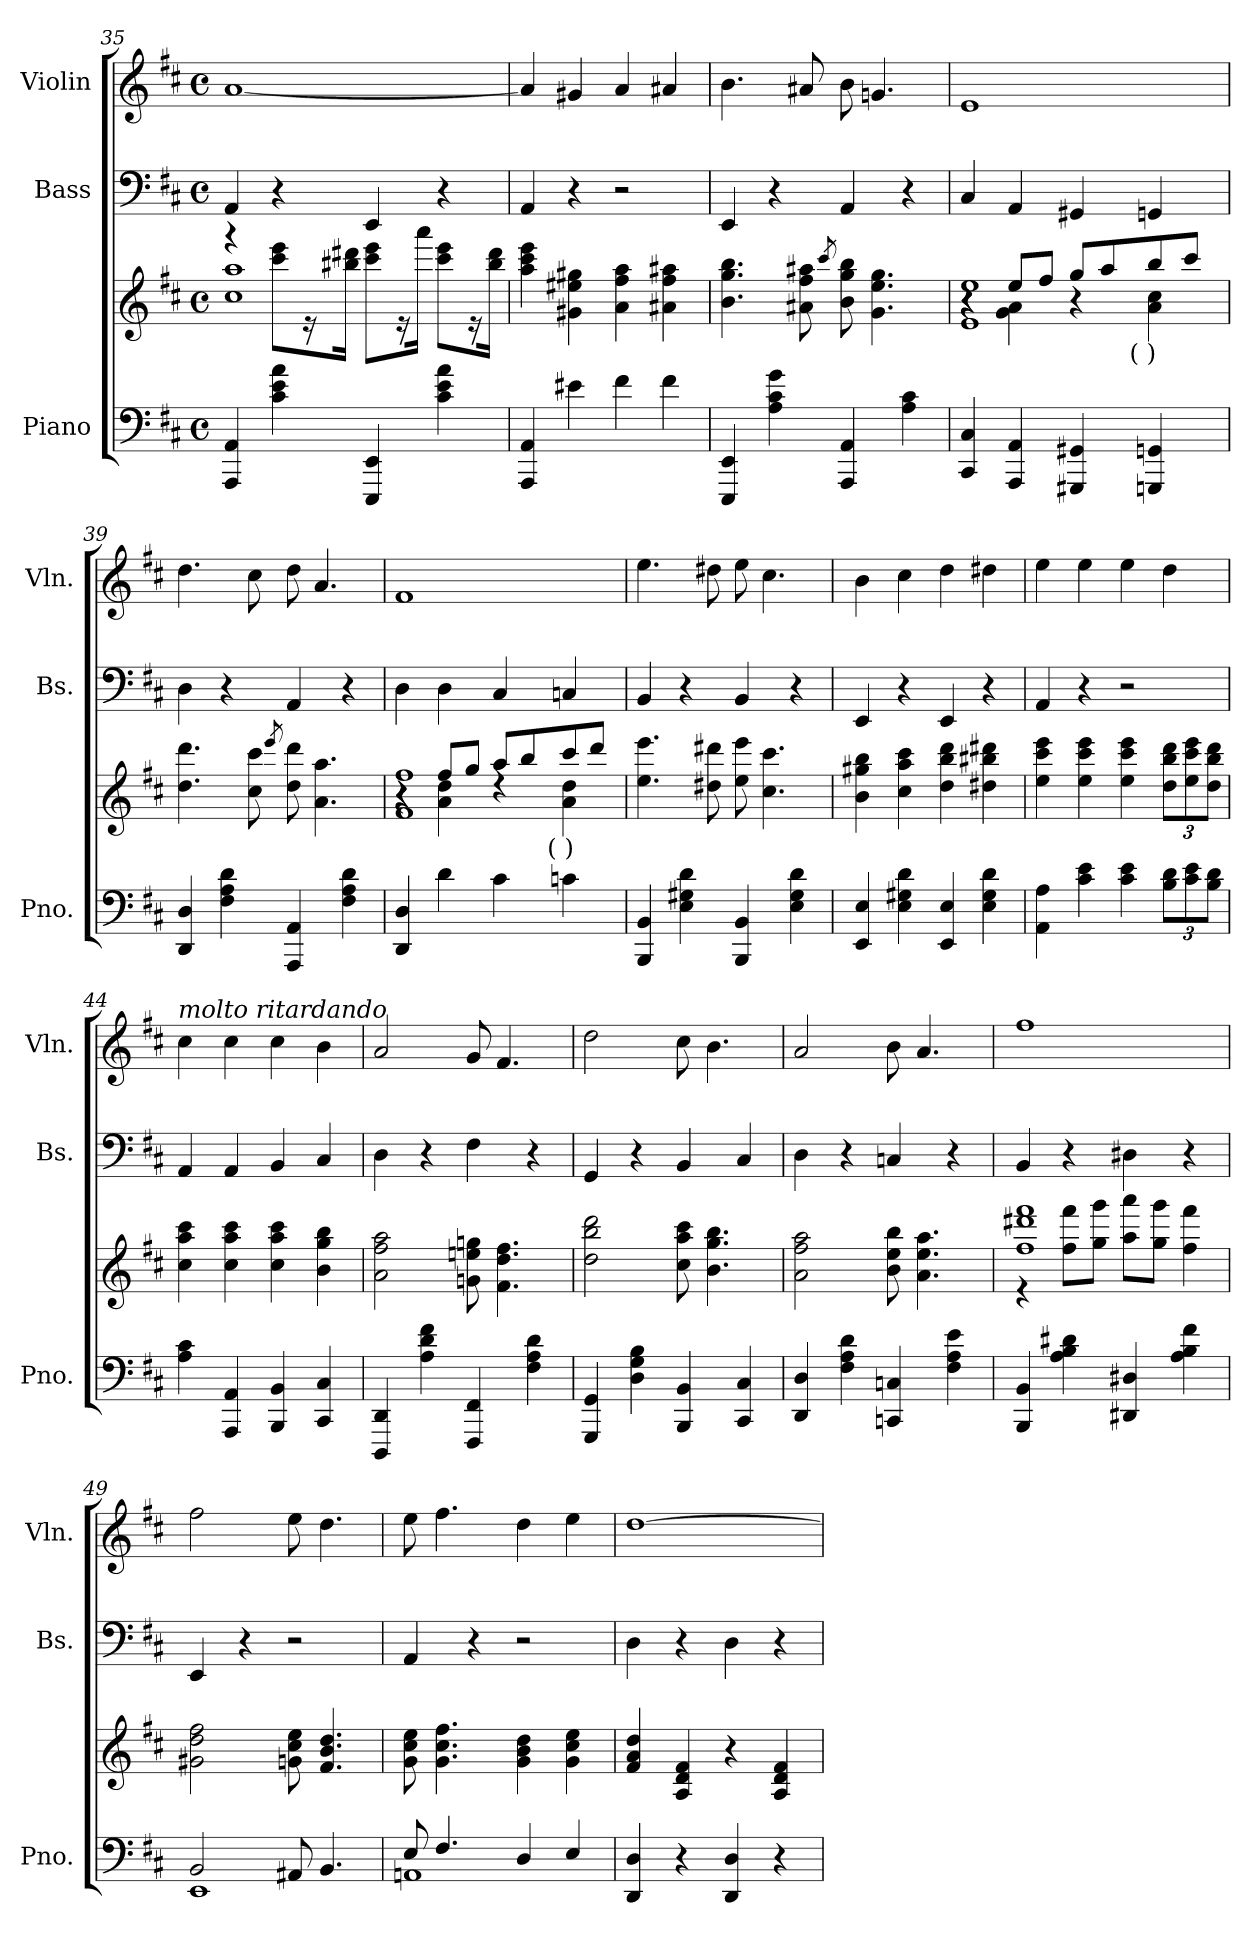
**kern	**kern	**kern	**kern
*part3	*part3	*part2	*part1
*staff4	*staff3	*staff2	*staff1
*I"Piano	*	*I"Bass	*I"Violin
*I'Pno.	*	*I'Bs.	*I'Vln.
*clefF4	*clefG2	*clefF4	*clefG2
*	*	*ITrd7c12	*
*k[f#c#]	*k[f#c#]	*k[f#c#]	*k[f#c#]
*D:	*D:	*D:	*D:
*M4/4	*M4/4	*M4/4	*M4/4
*met(c)	*met(c)	*met(c)	*met(c)
=35	=35	=35	=35
*	*^	*	*
4AAA/ 4AA/	1cc# 1aa	4rfff	4AAA/	[1a
4c#\ 4e\ 4a\	.	8ccc#\ 8eee\L	4r	.
.	.	16r	.	.
.	.	16bb#X\ 16ddd#X\Jk	.	.
4EEE/ 4EE/	.	8ccc#\ 8eee\L	4EEE/	.
.	.	16r	.	.
.	.	16aaa\Jk	.	.
4c#\ 4e\ 4a\	.	8ccc#\ 8eee\L	4r	.
.	.	16r	.	.
.	.	16bb#\ 16ddd#\Jk	.	.
*	*v	*v	*	*
=36	=36	=36	=36
4AAA/ 4AA/	4aa\ 4ccc#\ 4eee\	4AAA/	4a/]
4e#X\	4g#X\ 4ee#X\ 4gg#X\	4r	4g#X/
4f#\	4a\ 4ff#\ 4aa\	2r	4a/
4f#\	4a#X\ 4ff#\ 4aa#X\	.	4a#X/
!!LO:PB:g=z
=37	=37	=37	=37
4EEE/ 4EE/	4.b\ 4.gg\ 4.bb\	4EEE/	4.b\
4A\ 4c#\ 4g\	.	4r	.
.	8a#X\ 8ff#\ 8aa#X\	.	8a#X/
.	8qccc#/	.	.
4AAA/ 4AA/	8b\ 8gg\ 8bb\	4AAA/	8b\
.	4.g\ 4.ee\ 4.gg\	.	4.gn/
4A\ 4c#\	.	4r	.
=38	=38	=38	=38
*	*^	*	*
*	*	*^	*	*
*	*	*	*^	*	*
4CC#/ 4C#/	1e 1ee	4r	4r	3%2ryy	4CC#/	1e
4AAA/ 4AA/	.	4g\ 4a\	8ee/L	.	4AAA/	.
.	.	.	8ff#/J	.	.	.
4GGG#X/ 4GG#X/	.	4r	8gg/L	.	4GGG#X/	.
.	.	.	8aa/	.	.	.
.	.	.	.	48.ryy	.	.
!	!	!	!	!LO:TX:b:t=(    )	!	!
.	.	.	.	6ryy	.	.
4GGGn/ 4GGn/	.	4a\ 4cc#\	8bb/	.	4GGGn/	.
.	.	.	.	12ryy	.	.
.	.	.	8ccc#/J	.	.	.
.	.	.	.	24ryy	.	.
.	.	.	.	96ryy	.	.
*	*v	*v	*v	*v	*	*
=39	=39	=39	=39
4DD/ 4D/	4.dd\ 4.ddd\	4DD\	4.dd\
4F#\ 4A\ 4d\	.	4r	.
.	8cc#\ 8ccc#\	.	8cc#\
.	8qeee/	.	.
4AAA/ 4AA/	8dd\ 8ddd\	4AAA/	8dd\
.	4.a\ 4.aa\	.	4.a/
4F#\ 4A\ 4d\	.	4r	.
=40	=40	=40	=40
*	*^	*	*
*	*	*^	*	*
*	*	*	*^	*	*
4DD/ 4D/	1f# 1ff#	4r	4r	2ryy	4DD\	1f#
4d\	.	4a\ 4dd\	8ff#/L	.	4DD\	.
.	.	.	8gg/J	.	.	.
4c#\	.	4rcc	8aa/L	8ryy	4CC#/	.
.	.	.	8bb/	16ryy	.	.
.	.	.	.	64ryy	.	.
!	!	!	!	!LO:TX:b:t=(    )	!	!
.	.	.	.	4ryy	.	.
4cn\	.	4a\ 4dd\	8ccc#/	.	4CCn/	.
.	.	.	8ddd/J	.	.	.
.	.	.	.	32.ryy	.	.
*	*v	*v	*v	*v	*	*
!!LO:LB:g=z
=41	=41	=41	=41
4BBB/ 4BB/	4.ee\ 4.eee\	4BBB/	4.ee\
4E\ 4G#X\ 4d\	.	4r	.
.	8dd#X\ 8ddd#X\	.	8dd#X\
4BBB/ 4BB/	8ee\ 8eee\	4BBB/	8ee\
.	4.cc#\ 4.ccc#\	.	4.cc#\
4E\ 4G#\ 4d\	.	4r	.
=42	=42	=42	=42
4EE/ 4E/	4b\ 4gg#X\ 4bb\	4EEE/	4b\
4E\ 4G#X\ 4d\	4cc#\ 4aa\ 4ccc#\	4r	4cc#\
4EE/ 4E/	4dd\ 4bb\ 4ddd\	4EEE/	4dd\
4E\ 4G#\ 4d\	4dd#X\ 4bb#X\ 4ddd#X\	4r	4dd#X\
=43	=43	=43	=43
4AA\ 4A\	4ee\ 4ccc#\ 4eee\	4AAA/	4ee\
4c#\ 4e\	4ee\ 4ccc#\ 4eee\	4r	4ee\
4c#\ 4e\	4ee\ 4ccc#\ 4eee\	2r	4ee\
12B\ 12d\L	12dd\ 12bb\ 12ddd\L	.	4dd\
12c#\ 12e\	12ee\ 12ccc#\ 12eee\	.	.
12B\ 12d\J	12dd\ 12bb\ 12ddd\J	.	.
=44	=44	=44	=44
!	!	!	!LO:TX:a:i:t=molto ritardando
4A\ 4c#\	4cc#\ 4aa\ 4ccc#\	4AAA/	4cc#\
4AAA/ 4AA/	4cc#\ 4aa\ 4ccc#\	4AAA/	4cc#\
4BBB/ 4BB/	4cc#\ 4aa\ 4ccc#\	4BBB/	4cc#\
4CC#/ 4C#/	4b\ 4gg\ 4bb\	4CC#/	4b\
!!LO:LB:g=z
=45	=45	=45	=45
*	*	*	*MM80
4DDD/ 4DD/	2a\ 2ff#\ 2aa\	4DD\	2a/
4A\ 4d\ 4f#\	.	4r	.
4FFF#/ 4FF#/	8gn\ 8een\ 8ggn\	4FF#\	8g/
.	4.f#\ 4.dd\ 4.ff#\	.	4.f#/
4F#\ 4A\ 4d\	.	4r	.
=46	=46	=46	=46
4GGG/ 4GG/	2dd\ 2bb\ 2ddd\	4GGG/	2dd\
4D\ 4G\ 4B\	.	4r	.
4BBB/ 4BB/	8cc#\ 8aa\ 8ccc#\	4BBB/	8cc#\
.	4.b\ 4.gg\ 4.bb\	.	4.b\
4CC#/ 4C#/	.	4CC#/	.
=47	=47	=47	=47
4DD/ 4D/	2a\ 2ff#\ 2aa\	4DD\	2a/
4F#\ 4A\ 4d\	.	4r	.
4CCn/ 4Cn/	8b\ 8ee\ 8bb\	4CCn/	8b\
.	4.a\ 4.ee\ 4.aa\	.	4.a/
4F#\ 4A\ 4e\	.	4r	.
=48	=48	=48	=48
*	*^	*	*
4BBB/ 4BB/	1ff# 1ddd#X 1fff#	4r	4BBB/	1ff#
4A\ 4B\ 4d#X\	.	8ff#\ 8fff#\L	4r	.
.	.	8gg\ 8ggg\J	.	.
4DD#X/ 4D#X/	.	8aa\ 8aaa\L	4DD#X\	.
.	.	8gg\ 8ggg\J	.	.
4A\ 4B\ 4f#\	.	4ff#\ 4fff#\	4r	.
*	*v	*v	*	*
!!LO:PB:g=z
=49	=49	=49	=49
*^	*	*	*
2BB/	1EE	2g#X\ 2dd\ 2ff#\	4EEE/	2ff#\
.	.	.	4r	.
8AA#X/	.	8gn\ 8cc#\ 8ee\	2r	8ee\
4.BB/	.	4.f#/ 4.b/ 4.dd/	.	4.dd\
=50	=50	=50	=50	=50
8E/	1AAn	8g\ 8cc#\ 8ee\	4AAA/	8ee\
4.F#/	.	4.g\ 4.cc#\ 4.ff#\	.	4.ff#\
.	.	.	4r	.
4D/	.	4g\ 4b\ 4dd\	2r	4dd\
4E/	.	4g\ 4cc#\ 4ee\	.	4ee\
*v	*v	*	*	*
=51	=51	=51	=51
4DD/ 4D/	4f#/ 4a/ 4dd/	4DD\	[1dd
4r	4A/ 4d/ 4f#/	4r	.
4DD/ 4D/	4r	4DD\	.
4r	4A/ 4d/ 4f#/	4r	.
=	=	=	=
*-	*-	*-	*-
